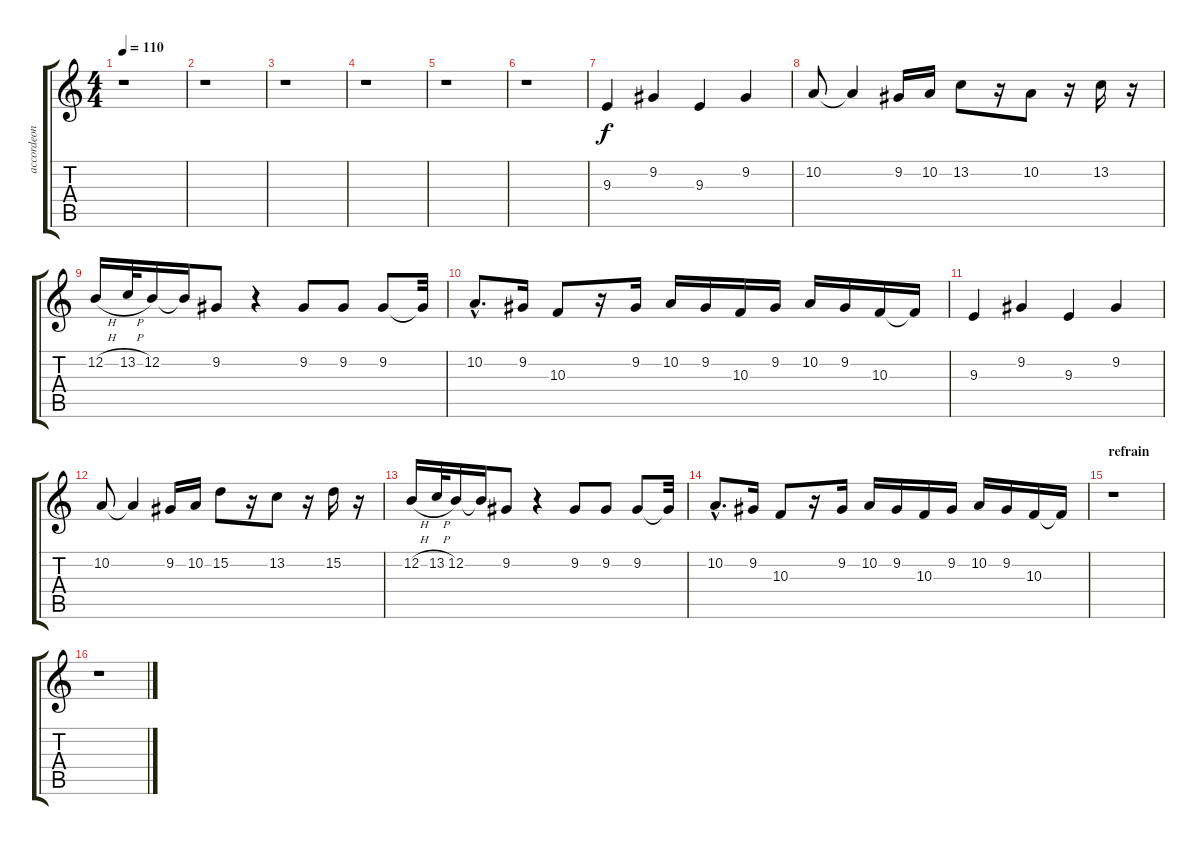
\track ("accordeon" "accordeon") {instrument tangoaccordion}
\staff {score tabs}
\tuning (E4 B3 G3 D3 A2 E2) {hide}
\ts (4 4)
\tempo 110
\clef g2
\ks c
r.1{dy f} |
r.1 |
r.1 |
r.1 |
r.1 |
r.1 |
9.3.4 9.2.4 9.3.4 9.2.4 |
10.2.8 10.2{t}.4 9.2.16 10.2.16 13.2.8 r.16 10.2.8 r.16 13.2.16 r.16 |
12.2{h}.16 13.2{h}.32 12.2.16 12.2{t}.16 9.2.8 r.4 9.2.8 9.2.8 9.2.8 9.2{t}.32 |
10.2{hac}.8{d} 9.2.16 10.3.8 r.16 9.2.16 10.2.16 9.2.16 10.3.16 9.2.16 10.2.16 9.2.16 10.3.16 10.3{t}.16 |
9.3.4 9.2.4 9.3.4 9.2.4 |
10.2.8 10.2{t}.4 9.2.16 10.2.16 15.2.8 r.16 13.2.8 r.16 15.2.16 r.16 |
12.2{h}.16 13.2{h}.32 12.2.16 12.2{t}.16 9.2.8 r.4 9.2.8 9.2.8 9.2.8 9.2{t}.32 |
10.2{hac}.8{d} 9.2.16 10.3.8 r.16 9.2.16 10.2.16 9.2.16 10.3.16 9.2.16 10.2.16 9.2.16 10.3.16 10.3{t}.16 |
\section ("" "refrain")
r.1 |
r.1
